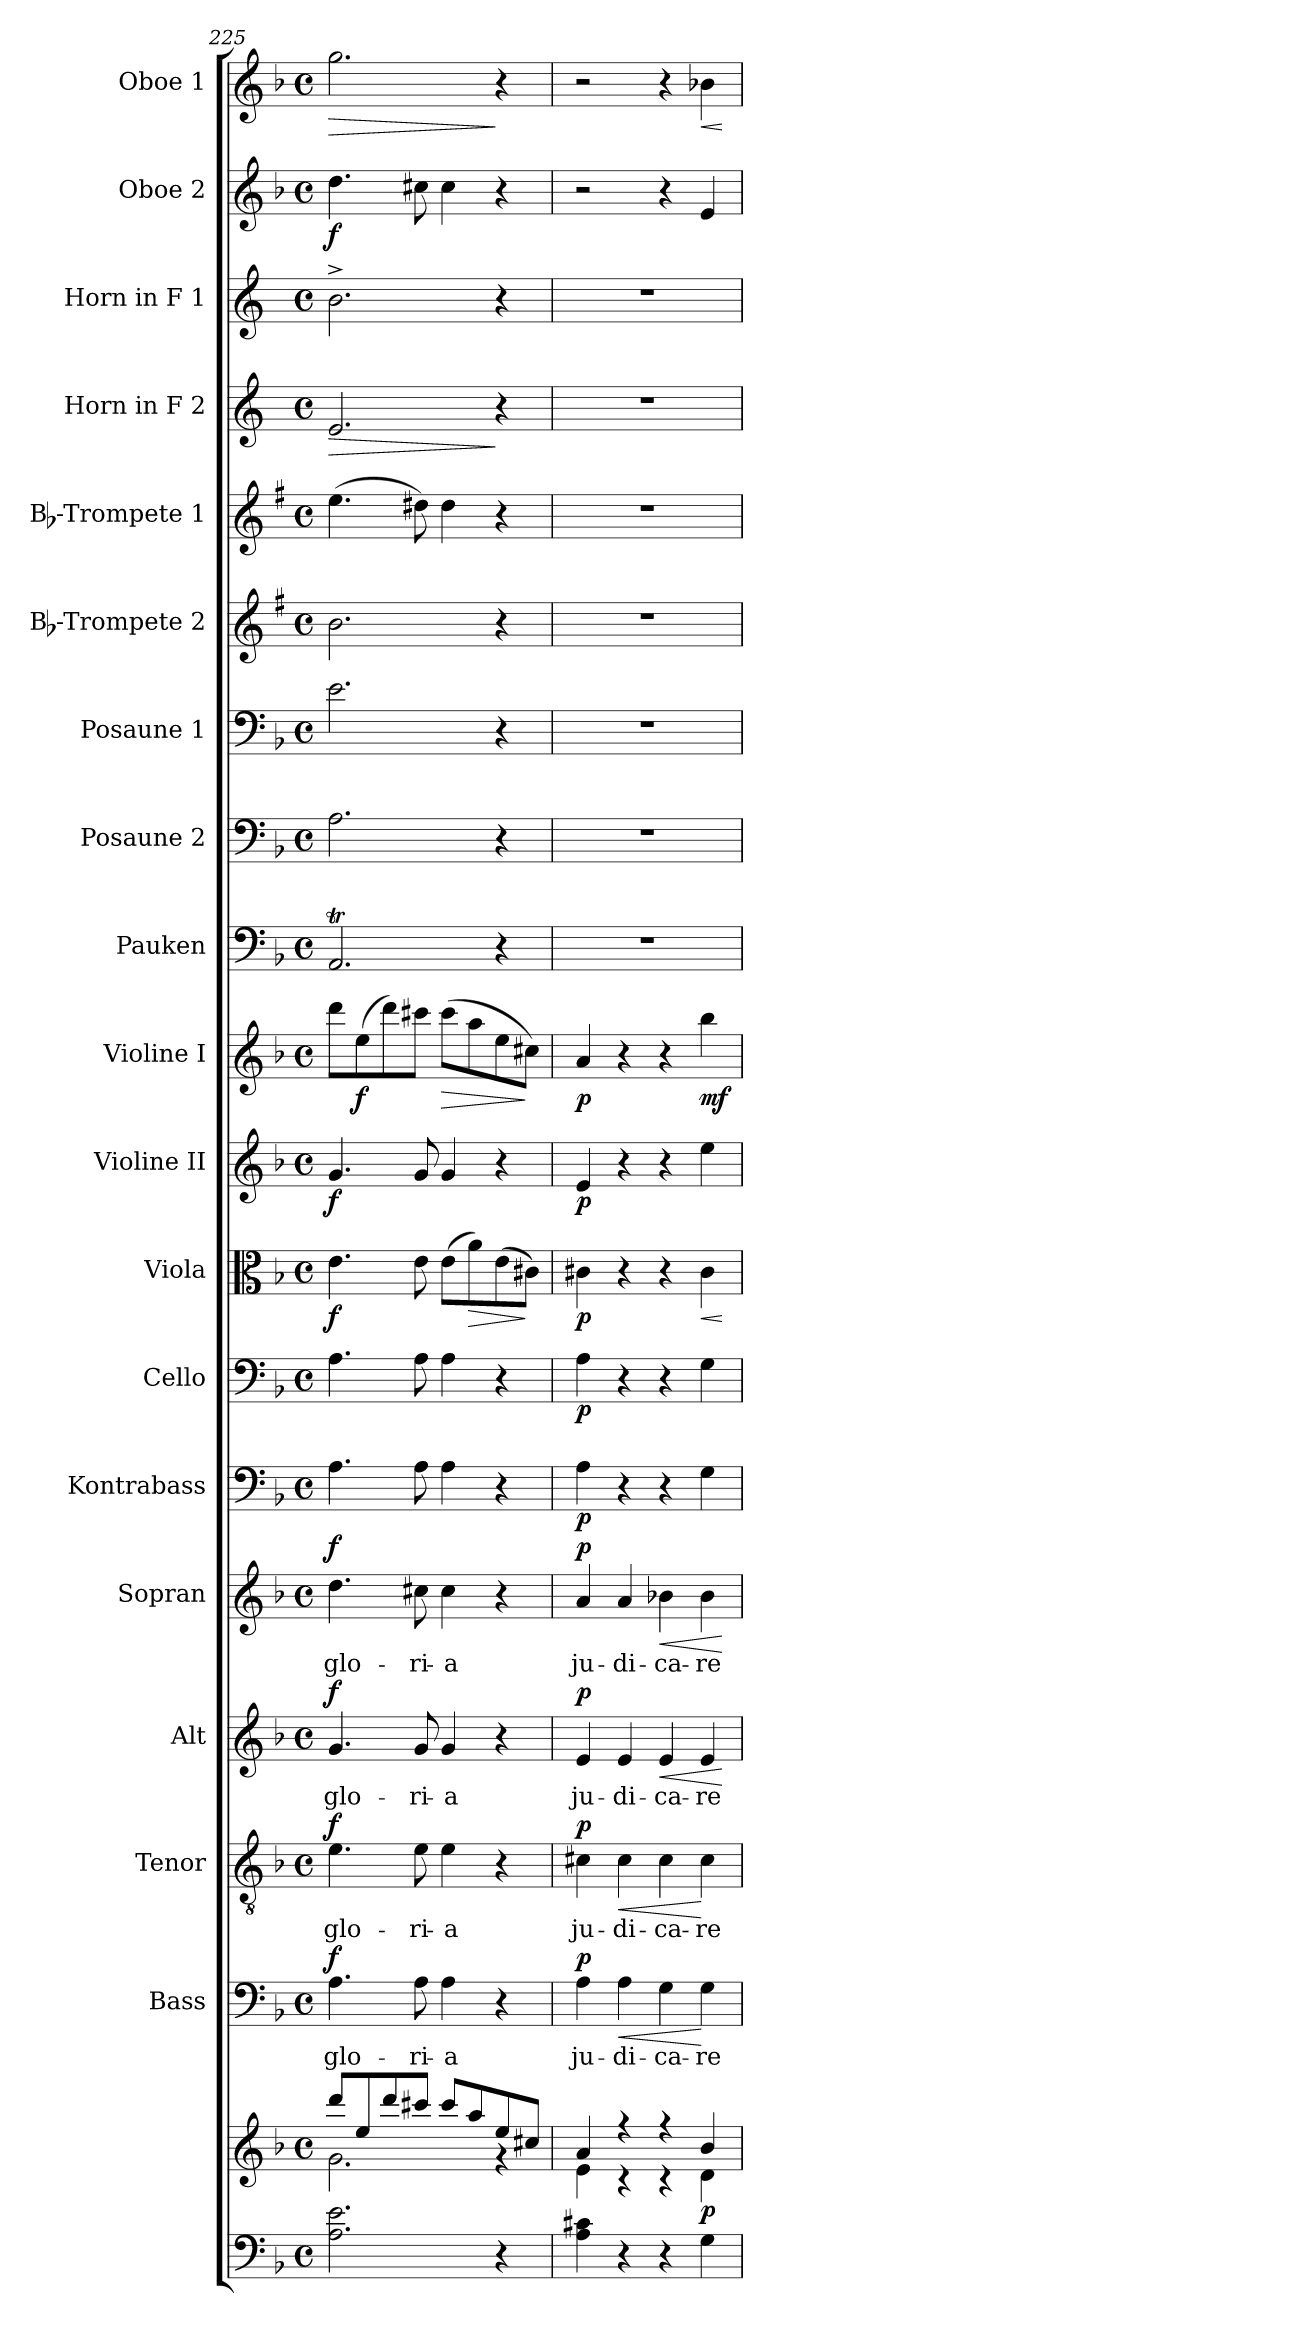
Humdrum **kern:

**kern	**kern	**dynam	**kern	**text	**dynam	**kern	**text	**dynam	**kern	**text	**dynam	**kern	**text	**dynam	**kern	**dynam	**kern	**dynam	**kern	**dynam	**kern	**dynam	**kern	**dynam	**kern	**kern	**kern	**kern	**kern	**kern	**dynam	**kern	**kern	**dynam	**kern	**dynam
*part19	*part19	*part19	*part18	*part18	*part18	*part17	*part17	*part17	*part16	*part16	*part16	*part15	*part15	*part15	*part14	*part14	*part13	*part13	*part12	*part12	*part11	*part11	*part10	*part10	*part9	*part8	*part7	*part6	*part5	*part4	*part4	*part3	*part2	*part2	*part1	*part1
*staff20	*staff19	*staff19/20	*staff18	*staff18	*staff18	*staff17	*staff17	*staff17	*staff16	*staff16	*staff16	*staff15	*staff15	*staff15	*staff14	*staff14	*staff13	*staff13	*staff12	*staff12	*staff11	*staff11	*staff10	*staff10	*staff9	*staff8	*staff7	*staff6	*staff5	*staff4	*staff4	*staff3	*staff2	*staff2	*staff1	*staff1
*	*	*	*I"Bass	*	*	*I"Tenor	*	*	*I"Alt	*	*	*I"Sopran	*	*	*I"Kontrabass	*	*I"Cello	*	*I"Viola	*	*I"Violine II	*	*I"Violine I	*	*I"Pauken	*I"Posaune 2	*I"Posaune 1	*I"Bb-Trompete 2	*I"Bb-Trompete 1	*I"Horn in F 2	*	*I"Horn in F 1	*I"Oboe 2	*	*I"Oboe 1	*
*	*	*	*I'B.	*	*	*I'T.	*	*	*I'A.	*	*	*I'S.	*	*	*I'Kb.	*	*	*	*I'Vla.	*	*I'Vl. II	*	*I'Vl. I	*	*I'Pk.	*I'Pos. 2	*I'Pos. 1	*I'Bb Trp. 2	*I'Bb Trp. 1	*	*	*	*I'Ob. 2	*	*I'Ob. 1	*
!!LO:PB:g=z
*clefF4	*clefG2	*	*clefF4	*	*	*clefGv2	*	*	*clefG2	*	*	*clefG2	*	*	*clefF4	*	*clefF4	*	*clefC3	*	*clefG2	*	*clefG2	*	*clefF4	*clefF4	*clefF4	*clefG2	*clefG2	*clefG2	*	*clefG2	*clefG2	*	*clefG2	*
*	*	*	*	*	*	*	*	*	*	*	*	*	*	*	*ITrd7c12	*	*	*	*	*	*	*	*	*	*	*	*	*ITrd1c2	*ITrd1c2	*ITrd4c7	*	*ITrd4c7	*	*	*	*
*k[b-]	*k[b-]	*	*k[b-]	*	*	*k[b-]	*	*	*k[b-]	*	*	*k[b-]	*	*	*k[b-]	*	*k[b-]	*	*k[b-]	*	*k[b-]	*	*k[b-]	*	*k[b-]	*k[b-]	*k[b-]	*k[b-]	*k[b-]	*k[b-]	*	*k[b-]	*k[b-]	*	*k[b-]	*
*F:	*F:	*	*F:	*	*	*F:	*	*	*F:	*	*	*F:	*	*	*F:	*	*F:	*	*F:	*	*F:	*	*F:	*	*F:	*F:	*F:	*F:	*F:	*F:	*	*F:	*F:	*	*F:	*
*M4/4	*M4/4	*	*M4/4	*	*	*M4/4	*	*	*M4/4	*	*	*M4/4	*	*	*M4/4	*	*M4/4	*	*M4/4	*	*M4/4	*	*M4/4	*	*M4/4	*M4/4	*M4/4	*M4/4	*M4/4	*M4/4	*	*M4/4	*M4/4	*	*M4/4	*
*met(c)	*met(c)	*	*met(c)	*	*	*met(c)	*	*	*met(c)	*	*	*met(c)	*	*	*met(c)	*	*met(c)	*	*met(c)	*	*met(c)	*	*met(c)	*	*met(c)	*met(c)	*met(c)	*met(c)	*met(c)	*met(c)	*	*met(c)	*met(c)	*	*met(c)	*
=225	=225	=225	=225	=225	=225	=225	=225	=225	=225	=225	=225	=225	=225	=225	=225	=225	=225	=225	=225	=225	=225	=225	=225	=225	=225	=225	=225	=225	=225	=225	=225	=225	=225	=225	=225	=225
*	*^	*	*	*	*	*	*	*	*	*	*	*	*	*	*	*	*	*	*	*	*	*	*	*	*	*	*	*	*	*	*	*	*	*	*	*
!	!	!	!	!	!LO:LY:b	!LO:DY:a	!	!LO:LY:b	!LO:DY:a	!	!LO:LY:b	!LO:DY:a	!	!LO:LY:b	!LO:DY:a	!	!	!	!	!	!LO:DY:b	!	!LO:DY:b	!	!	!	!	!	!	!	!	!LO:HP:b	!	!	!LO:DY:b	!	!LO:HP:b
2.A\ 2.e\	8ddd/L	2.g\	.	4.A\	glo-	f	4.e\	glo-	f	4.g/	glo-	f	4.dd\	glo-	f	4.AA\	.	4.A\	.	4.e\	f	4.g/	f	8ddd\L	.	2.AAt/	2.A\	2.e\	2.a\	(>4.dd\	2.A/	>	2.e^>\	4.dd\	f	2.gg\	>
!	!	!	!	!	!	!	!	!	!	!	!	!	!	!	!	!	!	!	!	!	!	!	!	!	!LO:DY:b	!	!	!	!	!	!	!	!	!	!	!	!
.	8ee/	.	.	.	.	.	.	.	.	.	.	.	.	.	.	.	.	.	.	.	.	.	.	(>8ee\	f	.	.	.	.	.	.	.	.	.	.	.	.
.	8ddd/	.	.	.	.	.	.	.	.	.	.	.	.	.	.	.	.	.	.	.	.	.	.	8ddd\)	.	.	.	.	.	.	.	.	.	.	.	.	.
!	!	!	!	!	!LO:LY:b	!	!	!LO:LY:b	!	!	!LO:LY:b	!	!	!LO:LY:b	!	!	!	!	!	!	!	!	!	!	!	!	!	!	!	!	!	!	!	!	!	!	!
.	8ccc#X/J	.	.	8A\	-ri-	.	8e\	-ri-	.	8g/	-ri-	.	8cc#X\	-ri-	.	8AA\	.	8A\	.	8e\	.	8g/	.	8ccc#X\J	.	.	.	.	.	8cc#X\)	.	.	.	8cc#X\	.	.	.
!	!	!	!	!	!LO:LY:b	!	!	!LO:LY:b	!	!	!LO:LY:b	!	!	!LO:LY:b	!	!	!	!	!	!	!	!	!	!	!LO:HP:b	!	!	!	!	!	!	!	!	!	!	!	!
.	8ccc#/L	.	.	4A\	-a	.	4e\	-a	.	4g/	-a	.	4cc#\	-a	.	4AA\	.	4A\	.	(>8e\L	.	4g/	.	(>8ccc#\L	>	.	.	.	.	4cc#\	.	.	.	4cc#\	.	.	.
!	!	!	!	!	!	!	!	!	!	!	!	!	!	!	!	!	!	!	!	!	!LO:HP:b	!	!	!	!	!	!	!	!	!	!	!	!	!	!	!	!
.	8aa/	.	.	.	.	.	.	.	.	.	.	.	.	.	.	.	.	.	.	8a\)	>	.	.	8aa\	.	.	.	.	.	.	.	.	.	.	.	.	.
4r	8ee/	4rf	.	4r	.	.	4r	.	.	4r	.	.	4r	.	.	4r	.	4r	.	(>8e\	.	4r	.	8ee\	.	4r	4r	4r	4r	4r	4r	]	4r	4r	.	4r	]
.	8cc#X/J	.	.	.	.	.	.	.	.	.	.	.	.	.	.	.	.	.	.	8c#X\J)	]	.	.	8cc#X\J)	]	.	.	.	.	.	.	.	.	.	.	.	.
=226	=226	=226	=226	=226	=226	=226	=226	=226	=226	=226	=226	=226	=226	=226	=226	=226	=226	=226	=226	=226	=226	=226	=226	=226	=226	=226	=226	=226	=226	=226	=226	=226	=226	=226	=226	=226	=226
!	!	!	!	!	!LO:LY:b	!LO:DY:a	!	!LO:LY:b	!LO:DY:a	!	!LO:LY:b	!LO:DY:a	!	!LO:LY:b	!LO:DY:a	!	!LO:DY:b	!	!LO:DY:b	!	!LO:DY:b	!	!LO:DY:b	!	!LO:DY:b	!	!	!	!	!	!	!	!	!	!	!	!
4A\ 4c#X\	4a/	4e\	.	4A\	ju-	p	4c#X\	ju-	p	4e/	ju-	p	4a/	ju-	p	4AA\	p	4A\	p	4c#X\	p	4e/	p	4a/	p	1r	1r	1r	1r	1r	1r	.	1r	2r	.	2r	.
!	!	!	!	!	!LO:LY:b	!LO:HP:b	!	!LO:LY:b	!LO:HP:b	!	!LO:LY:b	!	!	!LO:LY:b	!	!	!	!	!	!	!	!	!	!	!	!	!	!	!	!	!	!	!	!	!	!	!
4r	4r	4r	.	4A\	-di-	<	4c#\	-di-	<	4e/	-di-	.	4a/	-di-	.	4r	.	4r	.	4r	.	4r	.	4r	.	.	.	.	.	.	.	.	.	.	.	.	.
!	!	!	!	!	!LO:LY:b	!	!	!LO:LY:b	!	!	!LO:LY:b	!LO:HP:b	!	!LO:LY:b	!LO:HP:b	!	!	!	!	!	!	!	!	!	!	!	!	!	!	!	!	!	!	!	!	!	!
4r	4r	4r	.	4G\	-ca-	.	4c#\	-ca-	.	4e/	-ca-	<	4b-X\	-ca-	<	4r	.	4r	.	4r	.	4r	.	4r	.	.	.	.	.	.	.	.	.	4r	.	4r	.
!	!	!	!LO:DY:b	!	!LO:LY:b	!	!	!LO:LY:b	!	!	!LO:LY:b	!	!	!LO:LY:b	!	!	!	!	!	!	!LO:HP:b	!	!	!	!LO:DY:b	!	!	!	!	!	!	!	!	!	!	!	!LO:HP:b
4G\	4b-/	4d\	p	4G\	-re	[	4c#\	-re	[	4e/	-re	.	4b-\	-re	.	4GG\	.	4G\	.	4c#\	<	4ee\	.	4bb-\	mf	.	.	.	.	.	.	.	.	4e/	.	4b-X\	<
*	*v	*v	*	*	*	*	*	*	*	*	*	*	*	*	*	*	*	*	*	*	*	*	*	*	*	*	*	*	*	*	*	*	*	*	*	*	*
.	.	.	.	.	.	.	.	.	.	.	[	.	.	[	.	.	.	.	.	[	.	.	.	.	.	.	.	.	.	.	.	.	.	.	.	[
=	=	=	=	=	=	=	=	=	=	=	=	=	=	=	=	=	=	=	=	=	=	=	=	=	=	=	=	=	=	=	=	=	=	=	=	=
*-	*-	*-	*-	*-	*-	*-	*-	*-	*-	*-	*-	*-	*-	*-	*-	*-	*-	*-	*-	*-	*-	*-	*-	*-	*-	*-	*-	*-	*-	*-	*-	*-	*-	*-	*-	*-
